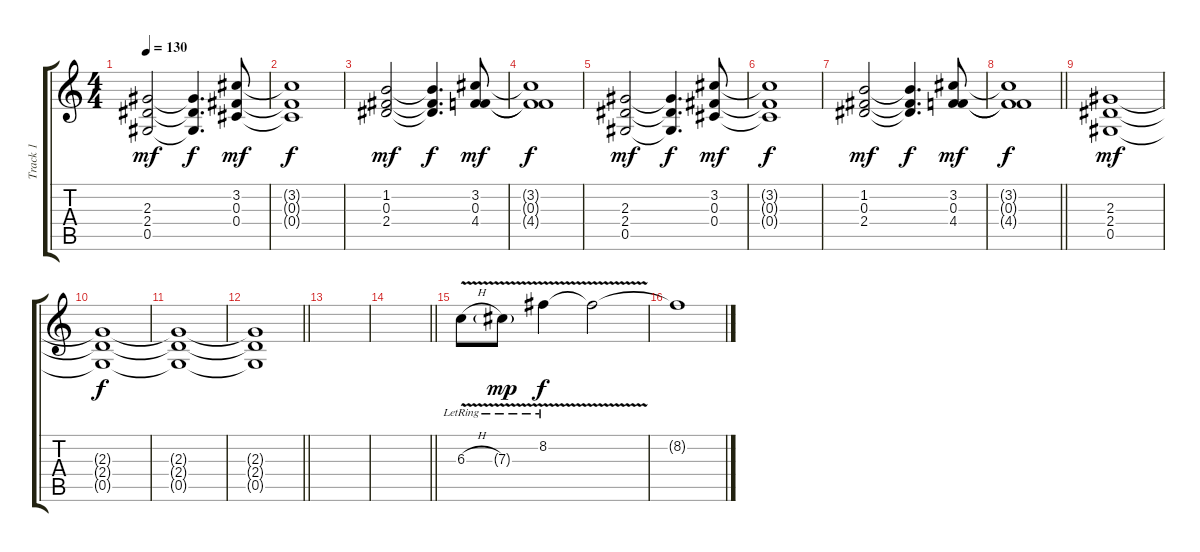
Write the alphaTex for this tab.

\track ("Track 1" "Track 1") {instrument electricguitarclean}
\staff {score tabs}
\tuning (Eb4 Bb3 Gb3 Db3 Ab2 Eb2) {hide}
\ts (4 4)
\tempo 130
\clef g2
\ks c
(2.3 2.4 0.5).2{dy mf} (2.3{t} 2.4{t} 0.5{t}).4{d dy f} (3.2 0.3 0.4).8{dy mf} |
(3.2{t} 0.3{t} 0.4{t}).1{dy f} |
(1.2 0.3 2.4).2{dy mf} (1.2{t} 0.3{t} 2.4{t}).4{d dy f} (3.2 0.3 4.4).8{dy mf} |
(3.2{t} 0.3{t} 4.4{t}).1{dy f} |
(2.3 2.4 0.5).2{dy mf} (2.3{t} 2.4{t} 0.5{t}).4{d dy f} (3.2 0.3 0.4).8{dy mf} |
(3.2{t} 0.3{t} 0.4{t}).1{dy f} |
(1.2 0.3 2.4).2{dy mf} (1.2{t} 0.3{t} 2.4{t}).4{d dy f} (3.2 0.3 4.4).8{dy mf} |
\barLineRight lightlight
(3.2{t} 0.3{t} 4.4{t}).1{dy f} |
(2.3 2.4 0.5).1{dy mf} |
(2.3{t} 2.4{t} 0.5{t}).1{dy f} |
(2.3{t} 2.4{t} 0.5{t}).1 |
\barLineRight lightlight
(2.3{t} 2.4{t} 0.5{t}).1 |
|
\barLineRight lightlight
|
6.3{v h lr}.8 7.3{v g lr}.8{dy mp} 8.2{v lr}.4{dy f} 8.2{t}.2 |
8.2{t}.1
